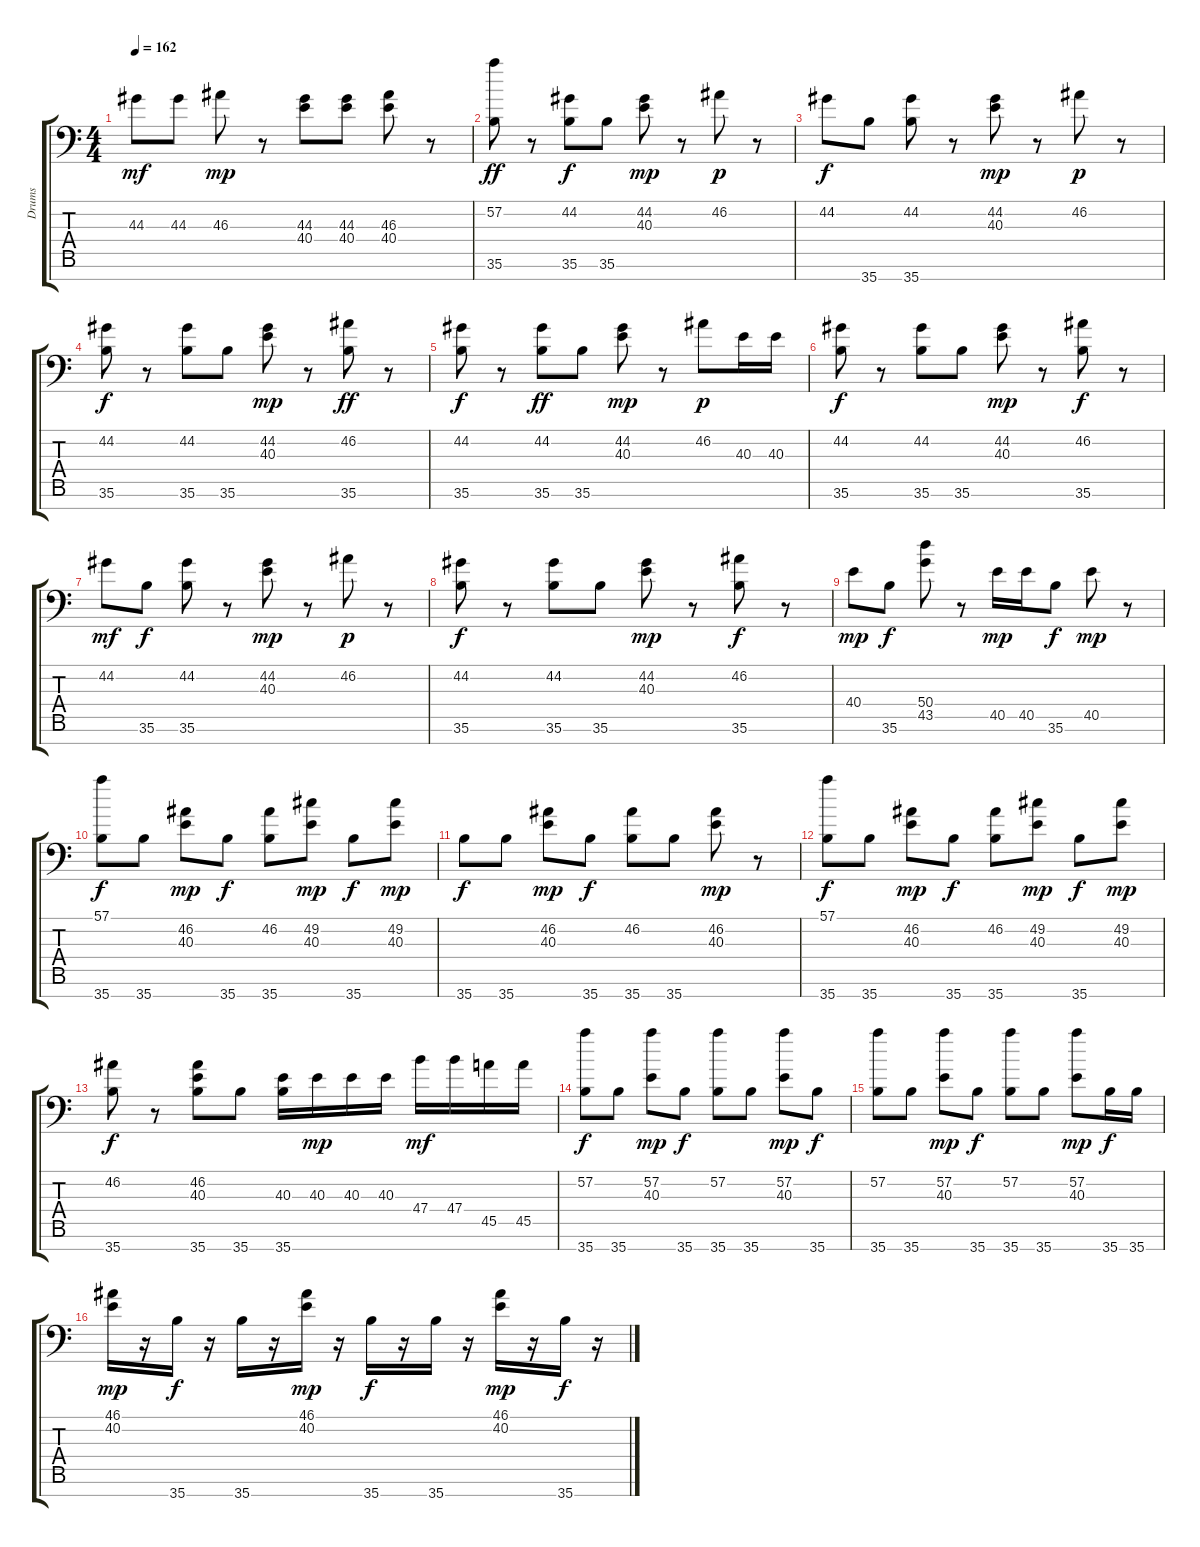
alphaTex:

\track ("Drums" "Drums") {instrument acousticgrandpiano}
\staff {score tabs}
\tuning (C-1 C-1 C-1 C-1 C-1 C-1 C-1) {hide}
\ts (4 4)
\tempo 162
\clef f4
\ks c
44.3.8{dy mf} 44.3.8 46.3.8{dy mp} r.8 (44.3 40.4).8 (44.3 40.4).8 (46.3 40.4).8 r.8 |
(57.2 35.6).8{dy ff} r.8 (44.2 35.6).8{dy f} 35.6.8 (44.2 40.3).8{dy mp} r.8 46.2.8{dy p} r.8 |
44.2.8{dy f} 35.7.8 (44.2 35.7).8 r.8 (44.2 40.3).8{dy mp} r.8 46.2.8{dy p} r.8 |
(44.2 35.6).8{dy f} r.8 (44.2 35.6).8 35.6.8 (44.2 40.3).8{dy mp} r.8 (46.2 35.6).8{dy ff} r.8 |
(44.2 35.6).8{dy f} r.8 (44.2 35.6).8{dy ff} 35.6.8 (44.2 40.3).8{dy mp} r.8 46.2.8{dy p} 40.3.16 40.3.16 |
(44.2 35.6).8{dy f} r.8 (44.2 35.6).8 35.6.8 (44.2 40.3).8{dy mp} r.8 (46.2 35.6).8{dy f} r.8 |
44.2.8{dy mf} 35.6.8{dy f} (44.2 35.6).8 r.8 (44.2 40.3).8{dy mp} r.8 46.2.8{dy p} r.8 |
(44.2 35.6).8{dy f} r.8 (44.2 35.6).8 35.6.8 (44.2 40.3).8{dy mp} r.8 (46.2 35.6).8{dy f} r.8 |
40.4.8{dy mp} 35.6.8{dy f} (50.4 43.5).8 r.8 40.5.16{dy mp} 40.5.16 35.6.8{dy f} 40.5.8{dy mp} r.8 |
(57.1 35.7).8{dy f} 35.7.8 (46.2 40.3).8{dy mp} 35.7.8{dy f} (46.2 35.7).8 (49.2 40.3).8{dy mp} 35.7.8{dy f} (49.2 40.3).8{dy mp} |
35.7.8{dy f} 35.7.8 (46.2 40.3).8{dy mp} 35.7.8{dy f} (46.2 35.7).8 35.7.8 (46.2 40.3).8{dy mp} r.8 |
(57.1 35.7).8{dy f} 35.7.8 (46.2 40.3).8{dy mp} 35.7.8{dy f} (46.2 35.7).8 (49.2 40.3).8{dy mp} 35.7.8{dy f} (49.2 40.3).8{dy mp} |
(46.2 35.7).8{dy f} r.8 (46.2 40.3 35.7).8 35.7.8 (40.3 35.7).16 40.3.16{dy mp} 40.3.16 40.3.16 47.4.16{dy mf} 47.4.16 45.5.16 45.5.16 |
(57.2 35.7).8{dy f} 35.7.8 (57.2 40.3).8{dy mp} 35.7.8{dy f} (57.2 35.7).8 35.7.8 (57.2 40.3).8{dy mp} 35.7.8{dy f} |
(57.2 35.7).8 35.7.8 (57.2 40.3).8{dy mp} 35.7.8{dy f} (57.2 35.7).8 35.7.8 (57.2 40.3).8{dy mp} 35.7.16{dy f} 35.7.16 |
(46.1 40.2).16{dy mp} r.16 35.7.16{dy f} r.16 35.7.16 r.16 (46.1 40.2).16{dy mp} r.16 35.7.16{dy f} r.16 35.7.16 r.16 (46.1 40.2).16{dy mp} r.16 35.7.16{dy f} r.16
